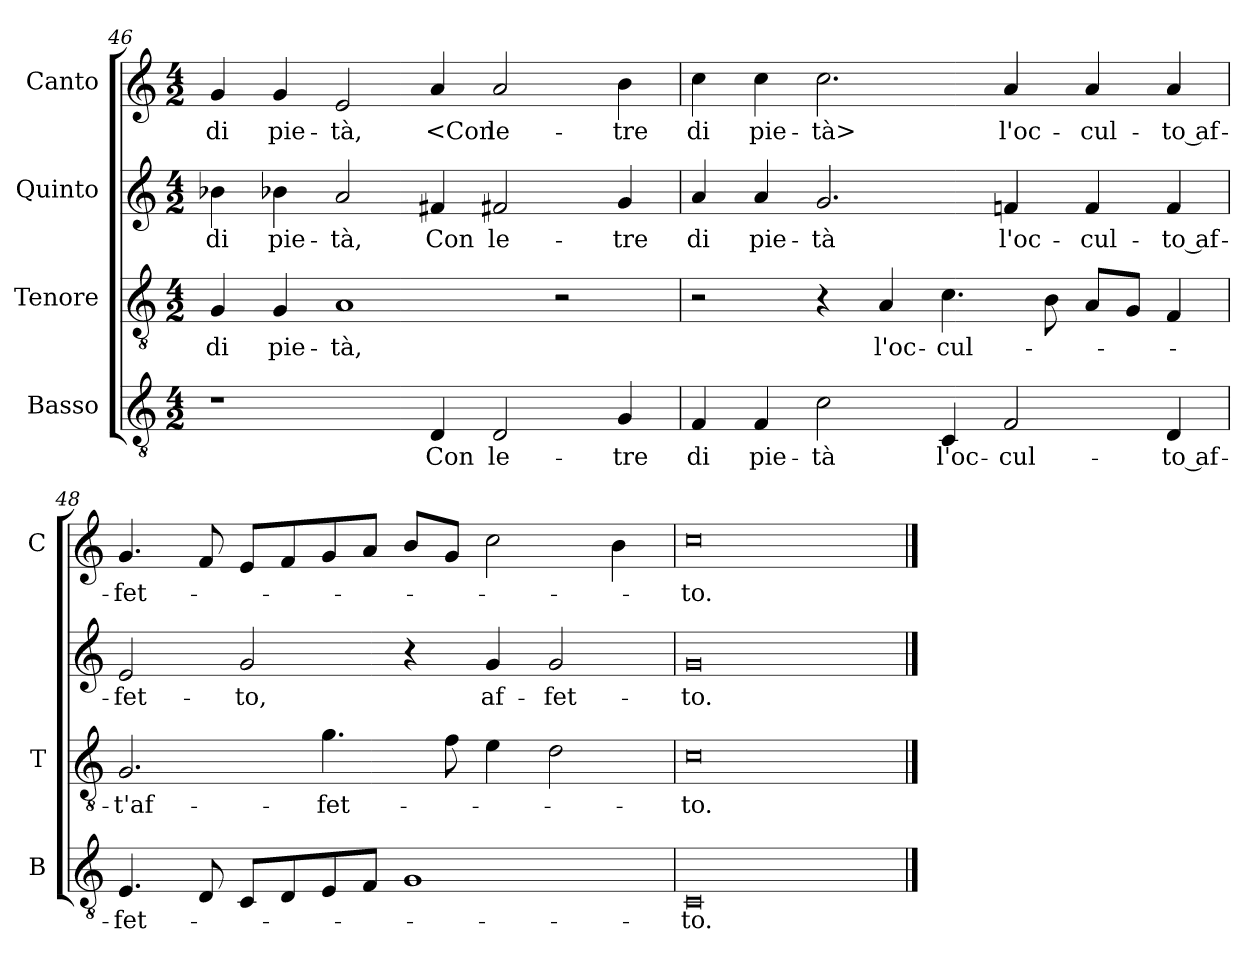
**kern	**text	**kern	**text	**kern	**text	**kern	**text
*part4	*part4	*part3	*part3	*part2	*part2	*part1	*part1
*staff4	*staff4	*staff3	*staff3	*staff2	*staff2	*staff1	*staff1
*I"Basso	*	*I"Tenore	*	*I"Quinto	*	*I"Canto	*
*I'B	*	*I'T	*	*	*	*I'C	*
*clefGv2	*	*clefGv2	*	*clefG2	*	*clefG2	*
*k[]	*	*k[]	*	*k[]	*	*k[]	*
*M4/2	*	*M4/2	*	*M4/2	*	*M4/2	*
=46	=46	=46	=46	=46	=46	=46	=46
1r	.	4G	di	4b-X	di	4g	di
.	.	4G	pie-	4b-X	pie-	4g	pie-
.	.	1A	-tà,	2a	-tà,	2e	-tà,
4D	Con	.	.	4f#X	Con	4a	<Con
2D	le-	.	.	2f#X	le-	2a	le-
.	.	2r	.	.	.	.	.
4G	-tre	.	.	4g	-tre	4b	-tre
=47	=47	=47	=47	=47	=47	=47	=47
4F	di	2r	.	4a	di	4cc	di
4F	pie-	.	.	4a	pie-	4cc	pie-
2c	-tà	4r	.	2.g	-tà	2.cc	-tà>
.	.	4A	l'oc-	.	.	.	.
4C	l'oc-	4.c	-cul-	.	.	.	.
2F	-cul-	.	.	4fn	l'oc-	4a	l'oc-
.	.	8B	.	.	.	.	.
.	.	8AL	.	4f	-cul-	4a	-cul-
.	.	8GJ	.	.	.	.	.
4D	-to af-	4F	.	4f	-to af-	4a	-to af-
=48	=48	=48	=48	=48	=48	=48	=48
4.E	-fet-	2.G	-t'af-	2e	-fet-	4.g	-fet-
8D	.	.	.	.	.	8f	.
8CL	.	.	.	2g	-to,	8eL	.
8D	.	.	.	.	.	8f	.
8E	.	4.g	-fet-	.	.	8g	.
8FJ	.	.	.	.	.	8aJ	.
1G	.	.	.	4r	.	8bL	.
.	.	8f	.	.	.	8gJ	.
.	.	4e	.	4g	af-	2cc	.
.	.	2d	.	2g	-fet-	.	.
.	.	.	.	.	.	4b	.
=49	=49	=49	=49	=49	=49	=49	=49
0C	-to.	0c	-to.	0g	-to.	0cc	-to.
==	==	==	==	==	==	==	==
*-	*-	*-	*-	*-	*-	*-	*-
